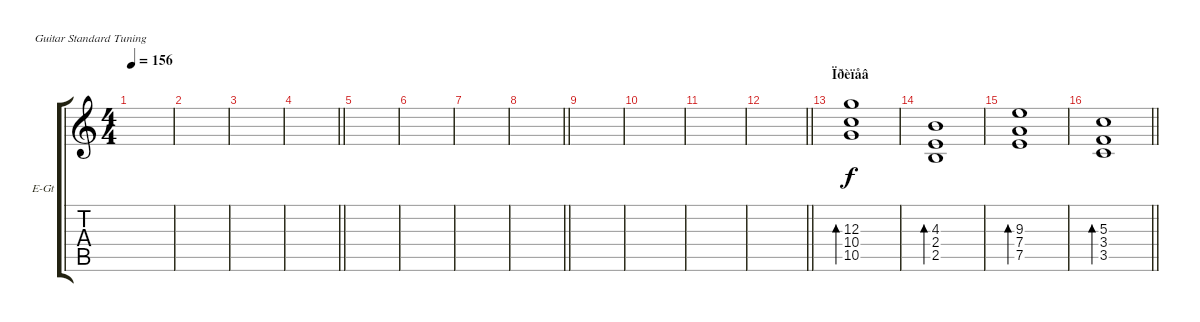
\bracketExtendMode groupsimilarinstruments
\firstSystemTrackNameOrientation horizontal
\otherSystemsTrackNameOrientation horizontal
\track ("Ãèòàðà I" "E-Gt") {instrument distortionguitar}
\staff {score tabs}
\tuning (E4 B3 G3 D3 A2 E2)
\ts (4 4)
\tempo 156
\clef g2
\ks c
|
|
|
\barLineRight lightlight
|
|
|
|
\barLineRight lightlight
|
|
|
|
\barLineRight lightlight
|
\section ("" "Ïðèïåâ")
(12.3 10.4 10.5).1{bd 60} |
(4.3 2.4 2.5).1{bd 60} |
(9.3 7.4 7.5).1{bd 60} |
\barLineRight lightlight
(5.3 3.4 3.5).1{bd 60}
